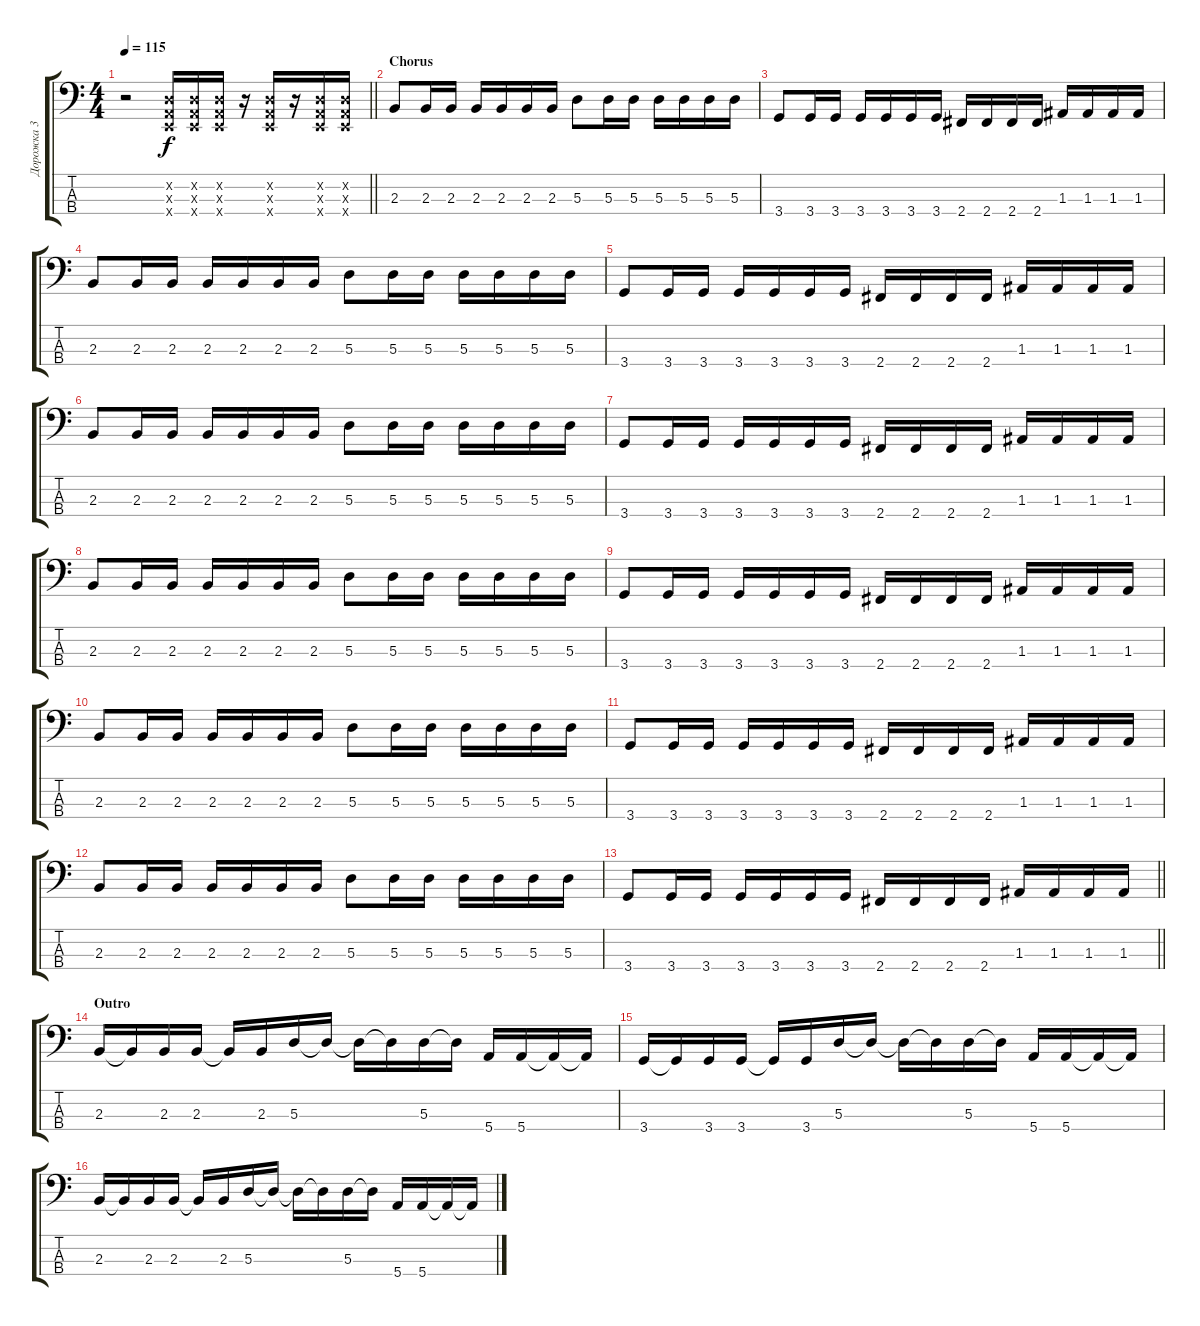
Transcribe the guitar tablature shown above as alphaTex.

\track ("Дорожка 3" "Дорожка 3") {instrument electricbassfinger}
\staff {score tabs}
\tuning (G2 D2 A1 E1) {hide}
\ts (4 4)
\tempo 115
\clef f4
\barLineRight lightlight
\ks c
r.2{dy f} (0.2{x} 0.3{x} 0.4{x}).16 (0.2{x} 0.3{x} 0.4{x}).16 (0.2{x} 0.3{x} 0.4{x}).16 r.16 (0.2{x} 0.3{x} 0.4{x}).16 r.16 (0.2{x} 0.3{x} 0.4{x}).16 (0.2{x} 0.3{x} 0.4{x}).16 |
\section ("" "Chorus")
2.3.8 2.3.16 2.3.16 2.3.16 2.3.16 2.3.16 2.3.16 5.3.8 5.3.16 5.3.16 5.3.16 5.3.16 5.3.16 5.3.16 |
3.4.8 3.4.16 3.4.16 3.4.16 3.4.16 3.4.16 3.4.16 2.4.16 2.4.16 2.4.16 2.4.16 1.3.16 1.3.16 1.3.16 1.3.16 |
2.3.8 2.3.16 2.3.16 2.3.16 2.3.16 2.3.16 2.3.16 5.3.8 5.3.16 5.3.16 5.3.16 5.3.16 5.3.16 5.3.16 |
3.4.8 3.4.16 3.4.16 3.4.16 3.4.16 3.4.16 3.4.16 2.4.16 2.4.16 2.4.16 2.4.16 1.3.16 1.3.16 1.3.16 1.3.16 |
2.3.8 2.3.16 2.3.16 2.3.16 2.3.16 2.3.16 2.3.16 5.3.8 5.3.16 5.3.16 5.3.16 5.3.16 5.3.16 5.3.16 |
3.4.8 3.4.16 3.4.16 3.4.16 3.4.16 3.4.16 3.4.16 2.4.16 2.4.16 2.4.16 2.4.16 1.3.16 1.3.16 1.3.16 1.3.16 |
2.3.8 2.3.16 2.3.16 2.3.16 2.3.16 2.3.16 2.3.16 5.3.8 5.3.16 5.3.16 5.3.16 5.3.16 5.3.16 5.3.16 |
3.4.8 3.4.16 3.4.16 3.4.16 3.4.16 3.4.16 3.4.16 2.4.16 2.4.16 2.4.16 2.4.16 1.3.16 1.3.16 1.3.16 1.3.16 |
2.3.8 2.3.16 2.3.16 2.3.16 2.3.16 2.3.16 2.3.16 5.3.8 5.3.16 5.3.16 5.3.16 5.3.16 5.3.16 5.3.16 |
3.4.8 3.4.16 3.4.16 3.4.16 3.4.16 3.4.16 3.4.16 2.4.16 2.4.16 2.4.16 2.4.16 1.3.16 1.3.16 1.3.16 1.3.16 |
2.3.8 2.3.16 2.3.16 2.3.16 2.3.16 2.3.16 2.3.16 5.3.8 5.3.16 5.3.16 5.3.16 5.3.16 5.3.16 5.3.16 |
\barLineRight lightlight
3.4.8 3.4.16 3.4.16 3.4.16 3.4.16 3.4.16 3.4.16 2.4.16 2.4.16 2.4.16 2.4.16 1.3.16 1.3.16 1.3.16 1.3.16 |
\section ("" "Outro")
2.3.16 2.3{t}.16 2.3.16 2.3.16 2.3{t}.16 2.3.16 5.3.16 5.3{t}.16 5.3{t}.16 5.3{t}.16 5.3.16 5.3{t}.16 5.4.16 5.4.16 5.4{t}.16 5.4{t}.16 |
3.4.16 3.4{t}.16 3.4.16 3.4.16 3.4{t}.16 3.4.16 5.3.16 5.3{t}.16 5.3{t}.16 5.3{t}.16 5.3.16 5.3{t}.16 5.4.16 5.4.16 5.4{t}.16 5.4{t}.16 |
2.3.16 2.3{t}.16 2.3.16 2.3.16 2.3{t}.16 2.3.16 5.3.16 5.3{t}.16 5.3{t}.16 5.3{t}.16 5.3.16 5.3{t}.16 5.4.16 5.4.16 5.4{t}.16 5.4{t}.16
